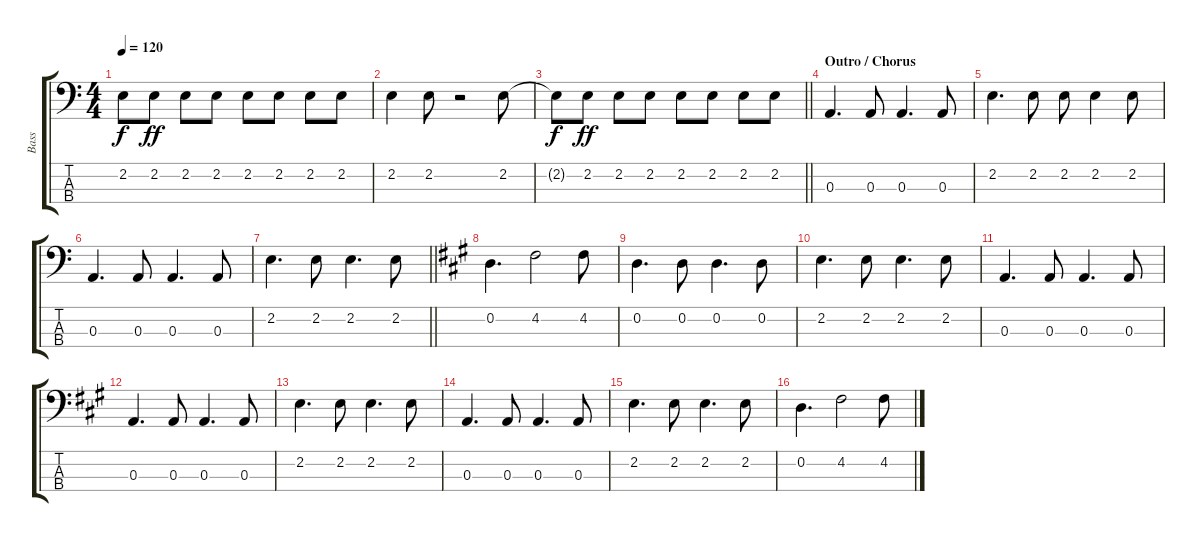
\track ("Bass" "Bass") {instrument electricbasspick}
\staff {score tabs}
\tuning (G2 D2 A1 E1) {hide}
\ts (4 4)
\tempo 120
\clef f4
\ks c
2.2{t}.8{dy f} 2.2.8{dy ff} 2.2.8 2.2.8 2.2.8 2.2.8 2.2.8 2.2.8 |
2.2.4 2.2.8 r.2 2.2.8 |
\barLineRight lightlight
2.2{t}.8{dy f} 2.2.8{dy ff} 2.2.8 2.2.8 2.2.8 2.2.8 2.2.8 2.2.8 |
\section ("" "Outro / Chorus")
0.3.4{d} 0.3.8 0.3.4{d} 0.3.8 |
2.2.4{d} 2.2.8 2.2.8 2.2.4 2.2.8 |
0.3.4{d} 0.3.8 0.3.4{d} 0.3.8 |
\barLineRight lightlight
2.2.4{d} 2.2.8 2.2.4{d} 2.2.8 |
\ks a
0.2.4{d} 4.2.2 4.2.8 |
0.2.4{d} 0.2.8 0.2.4{d} 0.2.8 |
2.2.4{d} 2.2.8 2.2.4{d} 2.2.8 |
0.3.4{d} 0.3.8 0.3.4{d} 0.3.8 |
0.3.4{d} 0.3.8 0.3.4{d} 0.3.8 |
2.2.4{d} 2.2.8 2.2.4{d} 2.2.8 |
0.3.4{d} 0.3.8 0.3.4{d} 0.3.8 |
2.2.4{d} 2.2.8 2.2.4{d} 2.2.8 |
0.2.4{d} 4.2.2 4.2.8
